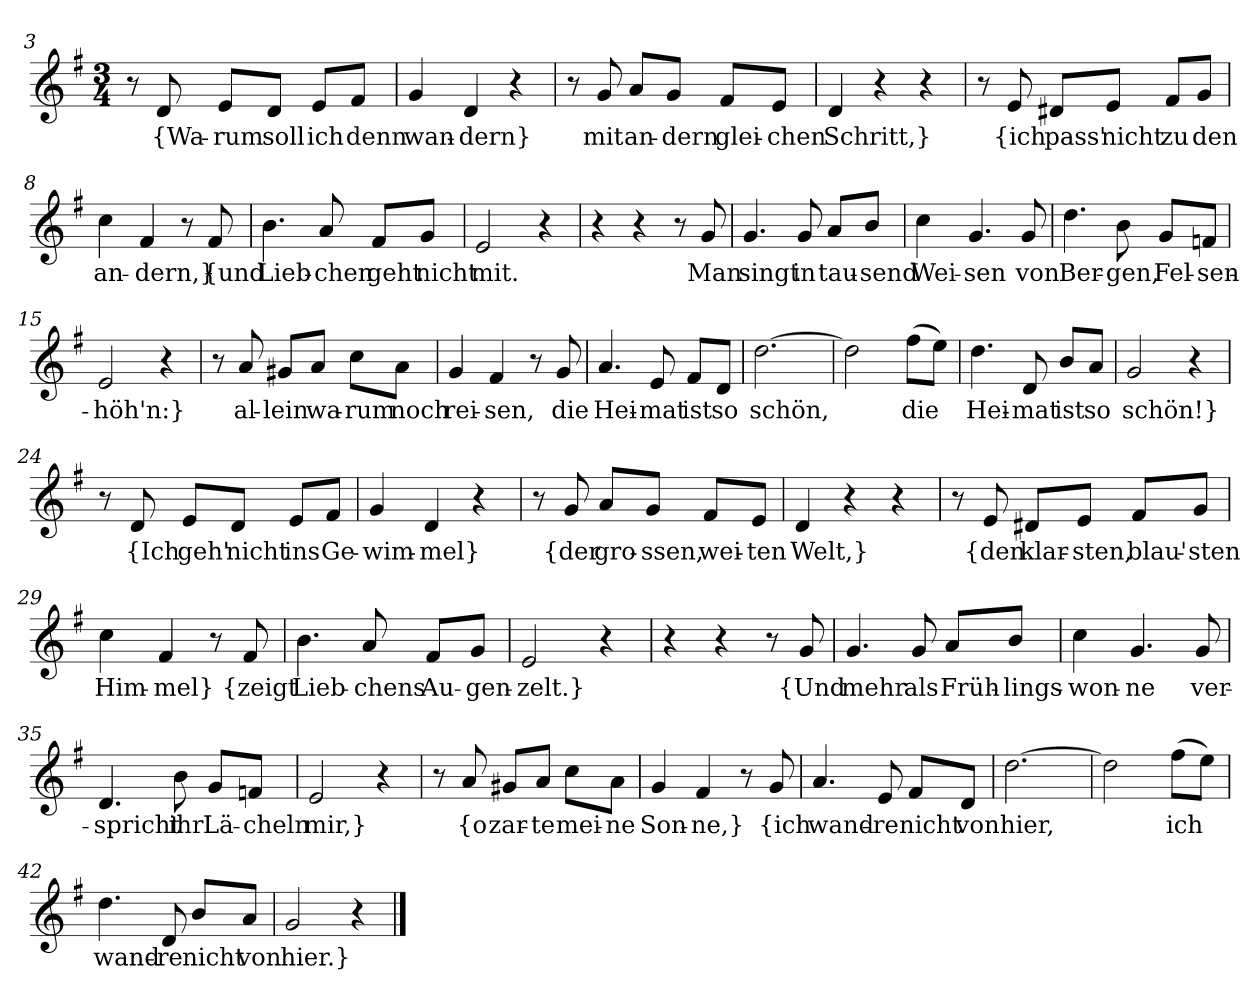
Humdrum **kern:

**kern	**text
*part1	*part1
*staff1	*staff1
*clefG2	*
*k[f#]	*
*M3/4	*
=3	=3
8r	.
8d	{Wa-
8e/L	-rum
8d/J	soll
8e/L	ich
8f#/J	denn
=4	=4
4g	wan-
4d	-dern}
4r	.
=5	=5
8r	.
8g	mit
8a/L	an-
8g/J	-dern
8f#/L	glei-
8e/J	-chen
=6	=6
4d	Schritt,}
4r	.
4r	.
=7	=7
8r	.
8e	{ich
8d#X/L	pass'
8e/J	nicht
8f#/L	zu
8g/J	den
=8	=8
4cc	an-
4f#	-dern,}
8r	.
8f#	{und
=9	=9
4.b	Lieb-
8a	-chen
8f#/L	geht
8g/J	nicht
=10	=10
2e	mit.
4r	.
=11	=11
4r	.
4r	.
8r	.
8g	Man
=12	=12
4.g	singt
8g	in
8a/L	tau-
8b/J	-send
=13	=13
4cc	Wei-
4.g	-sen
8g	von
=14	=14
4.dd	Ber-
8b	-gen,
8g/L	Fel-
8fn/J	-sen-
=15	=15
2e	-höh'n:}
4r	.
=16	=16
8r	.
8a	al-
8g#X/L	-lein
8a/J	wa-
8cc\L	-rum
8a\J	noch
=17	=17
4g	rei-
4f#	-sen,
8r	.
8g	die
=18	=18
4.a	Hei-
8e	-mat
8f#/L	ist
8d/J	so
=19	=19
[2.dd	schön,
=20	=20
2dd]	.
(8ff#\L	die
8ee\J)	.
=21	=21
4.dd	Hei-
8d	-mat
8b/L	ist
8a/J	so
=22	=22
2g	schön!}
4r	.
=24	=24
8r	.
8d	{Ich
8e/L	geh'
8d/J	nicht
8e/L	ins
8f#/J	Ge-
=25	=25
4g	-wim-
4d	-mel}
4r	.
=26	=26
8r	.
8g	{der
8a/L	gro-
8g/J	-ssen,
8f#/L	wei-
8e/J	-ten
=27	=27
4d	Welt,}
4r	.
4r	.
=28	=28
8r	.
8e	{den
8d#X/L	klar-
8e/J	-sten,
8f#/L	blau'-
8g/J	-sten
=29	=29
4cc	Him-
4f#	-mel}
8r	.
8f#	{zeigt
=30	=30
4.b	Lieb-
8a	-chens
8f#/L	Au-
8g/J	-gen-
=31	=31
2e	-zelt.}
4r	.
=32	=32
4r	.
4r	.
8r	.
8g	{Und
=33	=33
4.g	mehr
8g	als
8a/L	Früh-
8b/J	-lings-
=34	=34
4cc	-won-
4.g	-ne
8g	ver-
=35	=35
4.d	spricht
8b	ihr
8g/L	Lä-
8fn/J	-cheln
=36	=36
2e	mir,}
4r	.
=37	=37
8r	.
8a	{o
8g#X/L	zar-
8a/J	-te
8cc\L	mei-
8a\J	-ne
=38	=38
4g	Son-
4f#	-ne,}
8r	.
8g	{ich
=39	=39
4.a	wand-
8e	-re
8f#/L	nicht
8d/J	von
=40	=40
[2.dd	hier,
=41	=41
2dd]	.
(8ff#\L	ich
8ee\J)	.
=42	=42
4.dd	wand-
8d	-re
8b/L	nicht
8a/J	von
=43	=43
2g	hier.}
4r	.
==	==
*-	*-
